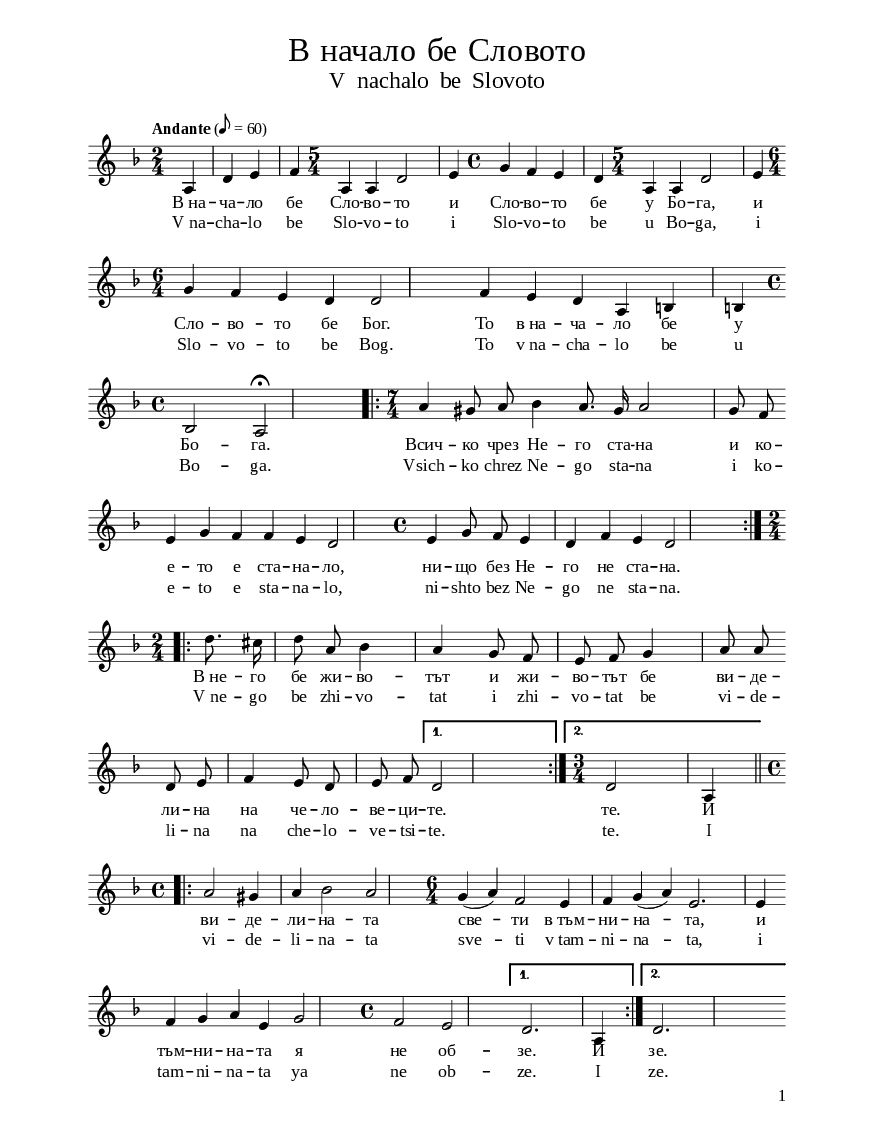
\version "2.18.2"

\paper {
  #(set-paper-size "a5")
}

\bookpart {
\paper {
  print-all-headers = ##t
  print-page-number = ##t 
  print-first-page-number = ##t
  
  % put page numbers on the bottom
  oddHeaderMarkup = \markup ""
  evenHeaderMarkup = \markup ""
  oddFooterMarkup = \markup
    \fill-line {
      ""
      \on-the-fly #print-page-number-check-first \fromproperty #'page:page-number-string
    }
  evenFooterMarkup = \markup
    \fill-line {
      \on-the-fly #print-page-number-check-first \fromproperty #'page:page-number-string
      ""
    }

  left-margin = 1.5\cm
  right-margin = 1.5\cm
  top-margin = 1.6\cm
  bottom-margin = 1.2\cm
  ragged-bottom = ##t % do not spread the staves to fill the whole vertical space

  % change lyrics and titles font (affects notes also)
  fonts = 
    #(make-pango-font-tree
     "Times New Roman"
     "DejaVu Sans"
     "DejaVu Sans Mono"
     (/ (* staff-height pt) 3.6))
  
  % change distance between staves
  system-system-spacing =
    #'((basic-distance . 12)
       (minimum-distance . 6)
       (padding . 1)
       (stretchability . 12))
}

\header {
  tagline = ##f
}

\score{
  \layout { 
    indent = 0.0\cm % remove first line indentation
    ragged-last = ##f % do spread last line to fill the whole space
    \context {
      \Score
      \omit BarNumber %remove bar numbers
    } % context
    
    \context { % change staff size
      \Staff
      fontSize = #+0 % affects notes size only 
      \override StaffSymbol #'staff-space = #(magstep -3)
      \override StaffSymbol #'thickness = #0.5
      \override BarLine #'hair-thickness = #1     
      %\override StaffSymbol #'ledger-line-thickness = #'(0 . 0)
    }
    
    \context { % adjust space between staff and lyrics and between the two lyric lines
      \Lyrics
      \override VerticalAxisGroup.nonstaff-relatedstaff-spacing = #'((basic-distance . 4.5))
      \override VerticalAxisGroup.nonstaff-nonstaff-spacing = #'((minimum-distance . 2))
    }
  } % layout


  \new Voice \absolute  {
    \clef treble
    \key d \minor
    \time 2/4 
    %\tempo "Moderato" 8 = 160
    \tempo \markup { % make tempo note smaller
      \concat { "Andante" \normal-text { " (" }
          \teeny \general-align #Y #DOWN \note #"8" #0.8
          \normal-text { " = 60)" }
      }
    }
    \partial 4
    \autoBeamOff  
	
	 a4 | d'4 e' f' | \time 5/4  a4 a d'2 e'4 | \time 4/4  g'4 f' e' d' | \time 5/4  a4 a d'2 e'4 \break |

\time 6/4  g'4 f' e' d' d'2 |  f'4 e' d' a b b |  \break | 

\time 4/4  b2 a \fermata \time 7/4  \repeat volta 2 { a'4 gis'8 a' bes'4 a'8. gis'16 a'2 g'8 f' \break | 
                                                      
 e'4 g' f' f' e' d'2 | \time 4/4  e'4 g'8 f' e'4 d' | f'4 e' d'2 } \break

\autoBeamOff \time 2/4  \repeat volta 2 { d''8. cis''16 d''8 a' | bes'4 a' g'8 f' e' f' | g'4 a'8 a' | \break 

d'8 e' f'4 | e'8 d' e' f' }  \alternative { { d'2 | } {  \time 3/4  d'2 a4 } } \break |

\time 4/4  \repeat volta 2 { a'2 gis'4 a' | bes'2 a' | \time 6/4  g'4 ( a' ) f'2 e'4 f' | g'4 ( a' ) e'2. e'4 \break |

f'4 g' a' e' g'2 | \time 4/4  f'2 e'} \alternative { { | d'2. a4 | } { d'2. s4 } }
  }
  
  \addlyrics { 
   В_на -- ча --
  ло бе Сло -- во -- то и Сло -- во -- то бе у
  Бо -- га, и Сло -- во -- то бе Бог. То в_на --
  ча -- ло бе у Бо -- га. Всич -- ко чрез Не --
  го ста -- на и ко -- е -- то е ста -- на --
  ло, ни -- що без Не -- го не ста -- на. В_не --
  го бе жи -- во -- тът и жи -- во -- тът бе ви
  -- де -- ли -- на на че -- ло -- ве -- ци -- те.
  те. И ви -- де -- ли -- на -- та све -- ти в_тъм
  -- ни -- на -- та, и тъм -- ни -- на -- та я не
  об -- зе. И зе.
   
  }

  \addlyrics {
  V_na -- cha --
  lo be Slo -- vo -- to i Slo -- vo -- to be u
  Bo -- ga, i Slo -- vo -- to be Bog. To v_na --
  cha -- lo be u Bo -- ga. Vsich -- ko chrez Ne --
  go sta -- na i ko -- e -- to e sta -- na --
  lo, ni -- shto bez Ne -- go ne sta -- na. V_ne --
  go be zhi -- vo -- tat i zhi -- vo -- tat be vi
  -- de -- li -- na na che -- lo -- ve -- tsi -- te.
  te. I vi -- de -- li -- na -- ta sve -- ti v_tam
  -- ni -- na -- ta, i tam -- ni -- na -- ta ya ne
  ob -- ze. I ze.
  
   
    
  }

  \header {
    title = \markup \column \normal-text \fontsize #2.5 { 
              \center-align
              \line { В начало бе Словото}
              \vspace #-0.6
              \center-align
              \line \fontsize #-3 {   V nachalo be Slovoto }
              \vspace #-0.8
              \center-align
              \line \fontsize #-3 { " " }
            }
  }
  
  \midi{}
} % score



\pageBreak

% include foreign translation(s) of the song
\version "2.18.2"

\markup \fill-line { \fontsize #6 "Im Anfang war das Wort" }
\markup \null
\markup \null
\markup \fontsize #+2.5 {
    \hspace #10
    \override #'(baseline-skip . 2)
    
        \column {
     \line { " " }      
    \line { " " Im Anfang war das Wort,} 

\line { " "und das Wort war bei Gott,}

\line { " " und das Wort war Gott.}
 
\line { " "Dieses war im Anfang bei Gott.}
\line { " " }      

\line { " "Alles wurde durch dasselbe,}

\line { " "und ohne dasselbe wurde auch nicht eines,} 

\line { " "das geworden ist.}
\line { " " }      

\line { " "In ihm war Leben, }

\line { " "und das Leben war }

\line { " "das Licht der Menschen.}
\line { " " }      

\line { " "Und das Licht scheint}

\line { " "in der Finsternis, }

\line { " "und die Finsternis hat es nicht erfasst.}
      
       
    }
    
    
}


} % bookpart
